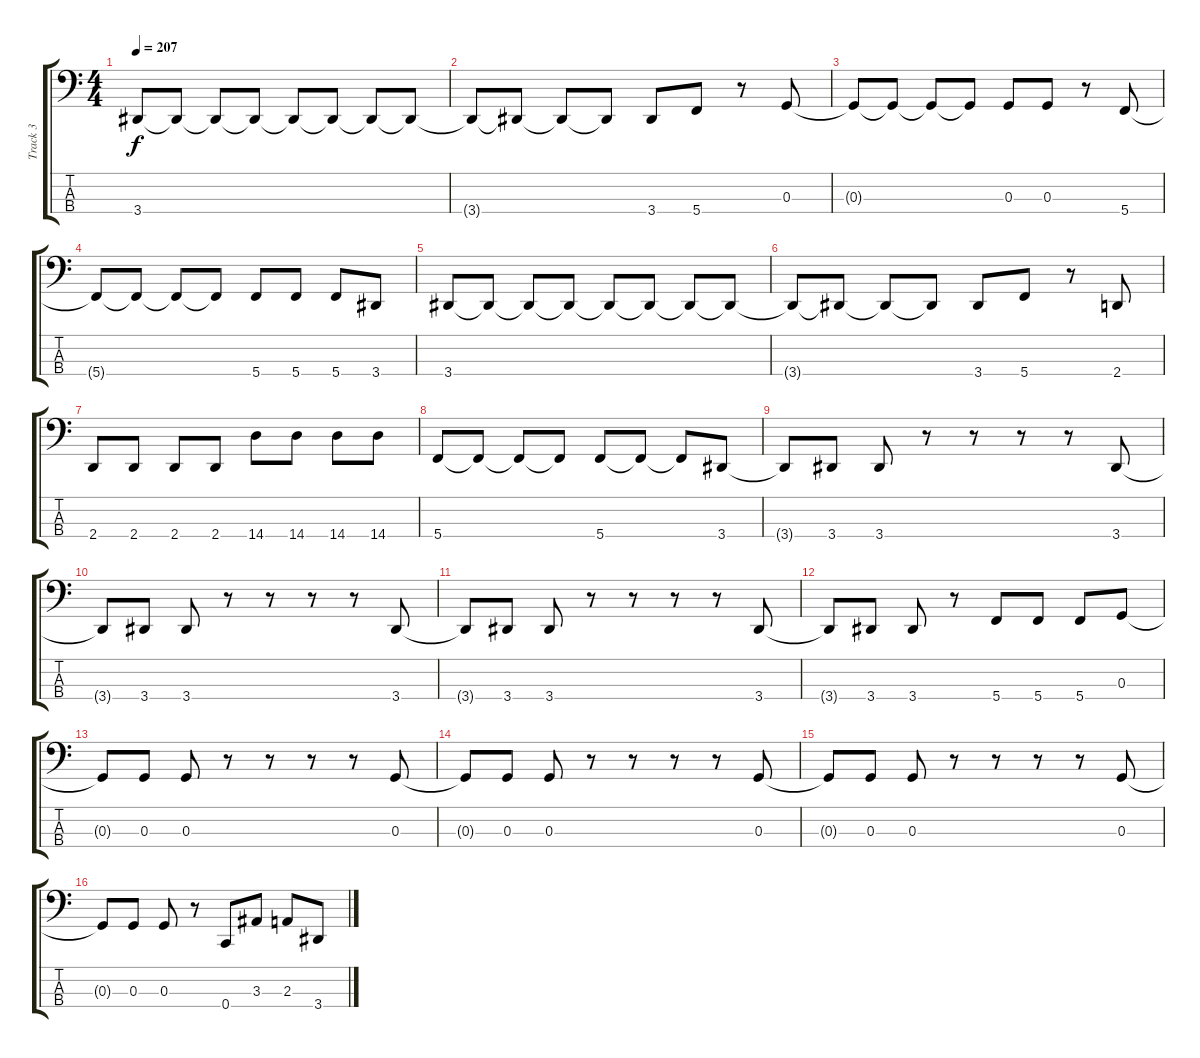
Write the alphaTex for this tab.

\track ("Track 3" "Track 3") {instrument electricbassfinger}
\staff {score tabs}
\tuning (F2 C2 G1 C1) {hide}
\ts (4 4)
\tempo 207
\clef f4
\ks c
3.4{t}.8{dy f} 3.4{t}.8 3.4{t}.8 3.4{t}.8 3.4{t}.8 3.4{t}.8 3.4{t}.8 3.4{t}.8 |
3.4{t}.8 3.4{t}.8 3.4{t}.8 3.4{t}.8 3.4.8 5.4.8 r.8 0.3.8 |
0.3{t}.8 0.3{t}.8 0.3{t}.8 0.3{t}.8 0.3.8 0.3.8 r.8 5.4.8 |
5.4{t}.8 5.4{t}.8 5.4{t}.8 5.4{t}.8 5.4.8 5.4.8 5.4.8 3.4.8 |
3.4.8 3.4{t}.8 3.4{t}.8 3.4{t}.8 3.4{t}.8 3.4{t}.8 3.4{t}.8 3.4{t}.8 |
3.4{t}.8 3.4{t}.8 3.4{t}.8 3.4{t}.8 3.4.8 5.4.8 r.8 2.4.8 |
2.4.8 2.4.8 2.4.8 2.4.8 14.4.8 14.4.8 14.4.8 14.4.8 |
5.4.8 5.4{t}.8 5.4{t}.8 5.4{t}.8 5.4.8 5.4{t}.8 5.4{t}.8 3.4.8 |
3.4{t}.8 3.4.8 3.4.8 r.8 r.8 r.8 r.8 3.4.8 |
3.4{t}.8 3.4.8 3.4.8 r.8 r.8 r.8 r.8 3.4.8 |
3.4{t}.8 3.4.8 3.4.8 r.8 r.8 r.8 r.8 3.4.8 |
3.4{t}.8 3.4.8 3.4.8 r.8 5.4.8 5.4.8 5.4.8 0.3.8 |
0.3{t}.8 0.3.8 0.3.8 r.8 r.8 r.8 r.8 0.3.8 |
0.3{t}.8 0.3.8 0.3.8 r.8 r.8 r.8 r.8 0.3.8 |
0.3{t}.8 0.3.8 0.3.8 r.8 r.8 r.8 r.8 0.3.8 |
0.3{t}.8 0.3.8 0.3.8 r.8 0.4.8 3.3.8 2.3.8 3.4.8
